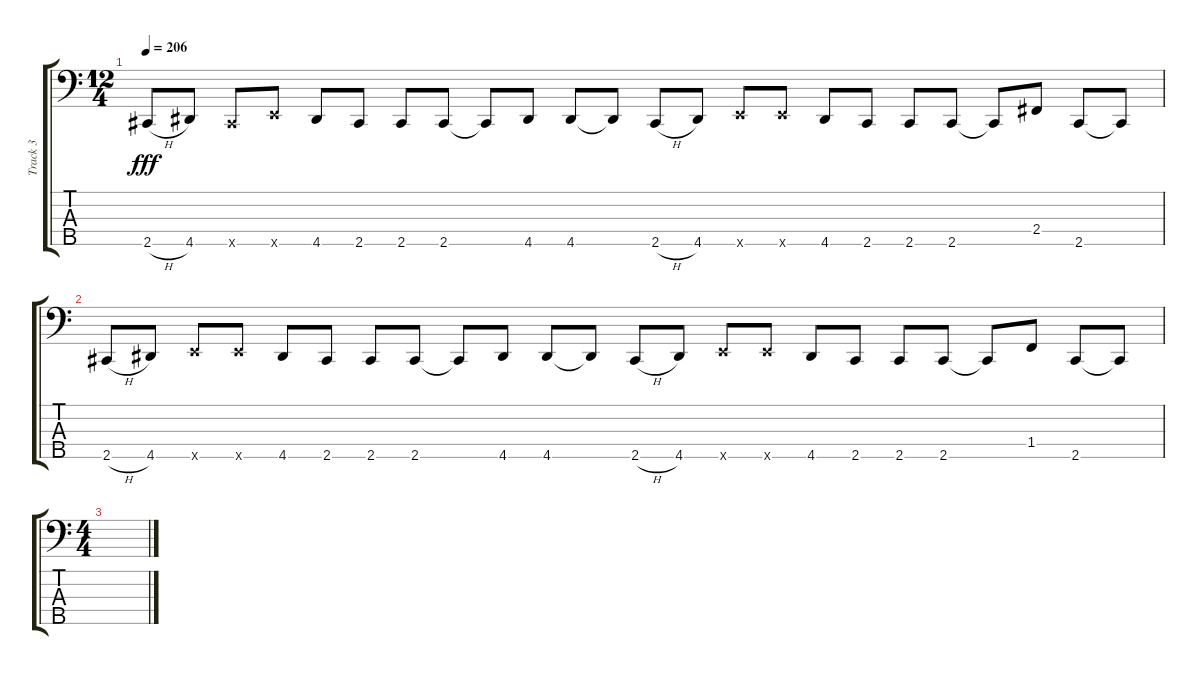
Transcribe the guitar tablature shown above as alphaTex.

\track ("Track 3" "Track 3") {instrument electricbassfinger}
\staff {score tabs}
\tuning (G2 D2 A1 E1 B0) {hide}
\ts (12 4)
\tempo 206
\clef f4
\ks c
2.5{h}.8{dy fff} 4.5.8 2.5{x}.8 5.5{x}.8 4.5.8 2.5.8 2.5.8 2.5.8 2.5{t}.8 4.5.8 4.5.8 4.5{t}.8 2.5{h}.8 4.5.8 5.5{x}.8 5.5{x}.8 4.5.8 2.5.8 2.5.8 2.5.8 2.5{t}.8 2.4.8 2.5.8 2.5{t}.8 |
2.5{h}.8 4.5.8 5.5{x}.8 5.5{x}.8 4.5.8 2.5.8 2.5.8 2.5.8 2.5{t}.8 4.5.8 4.5.8 4.5{t}.8 2.5{h}.8 4.5.8 5.5{x}.8 5.5{x}.8 4.5.8 2.5.8 2.5.8 2.5.8 2.5{t}.8 1.4.8 2.5.8 2.5{t}.8 |
\ts (4 4)
